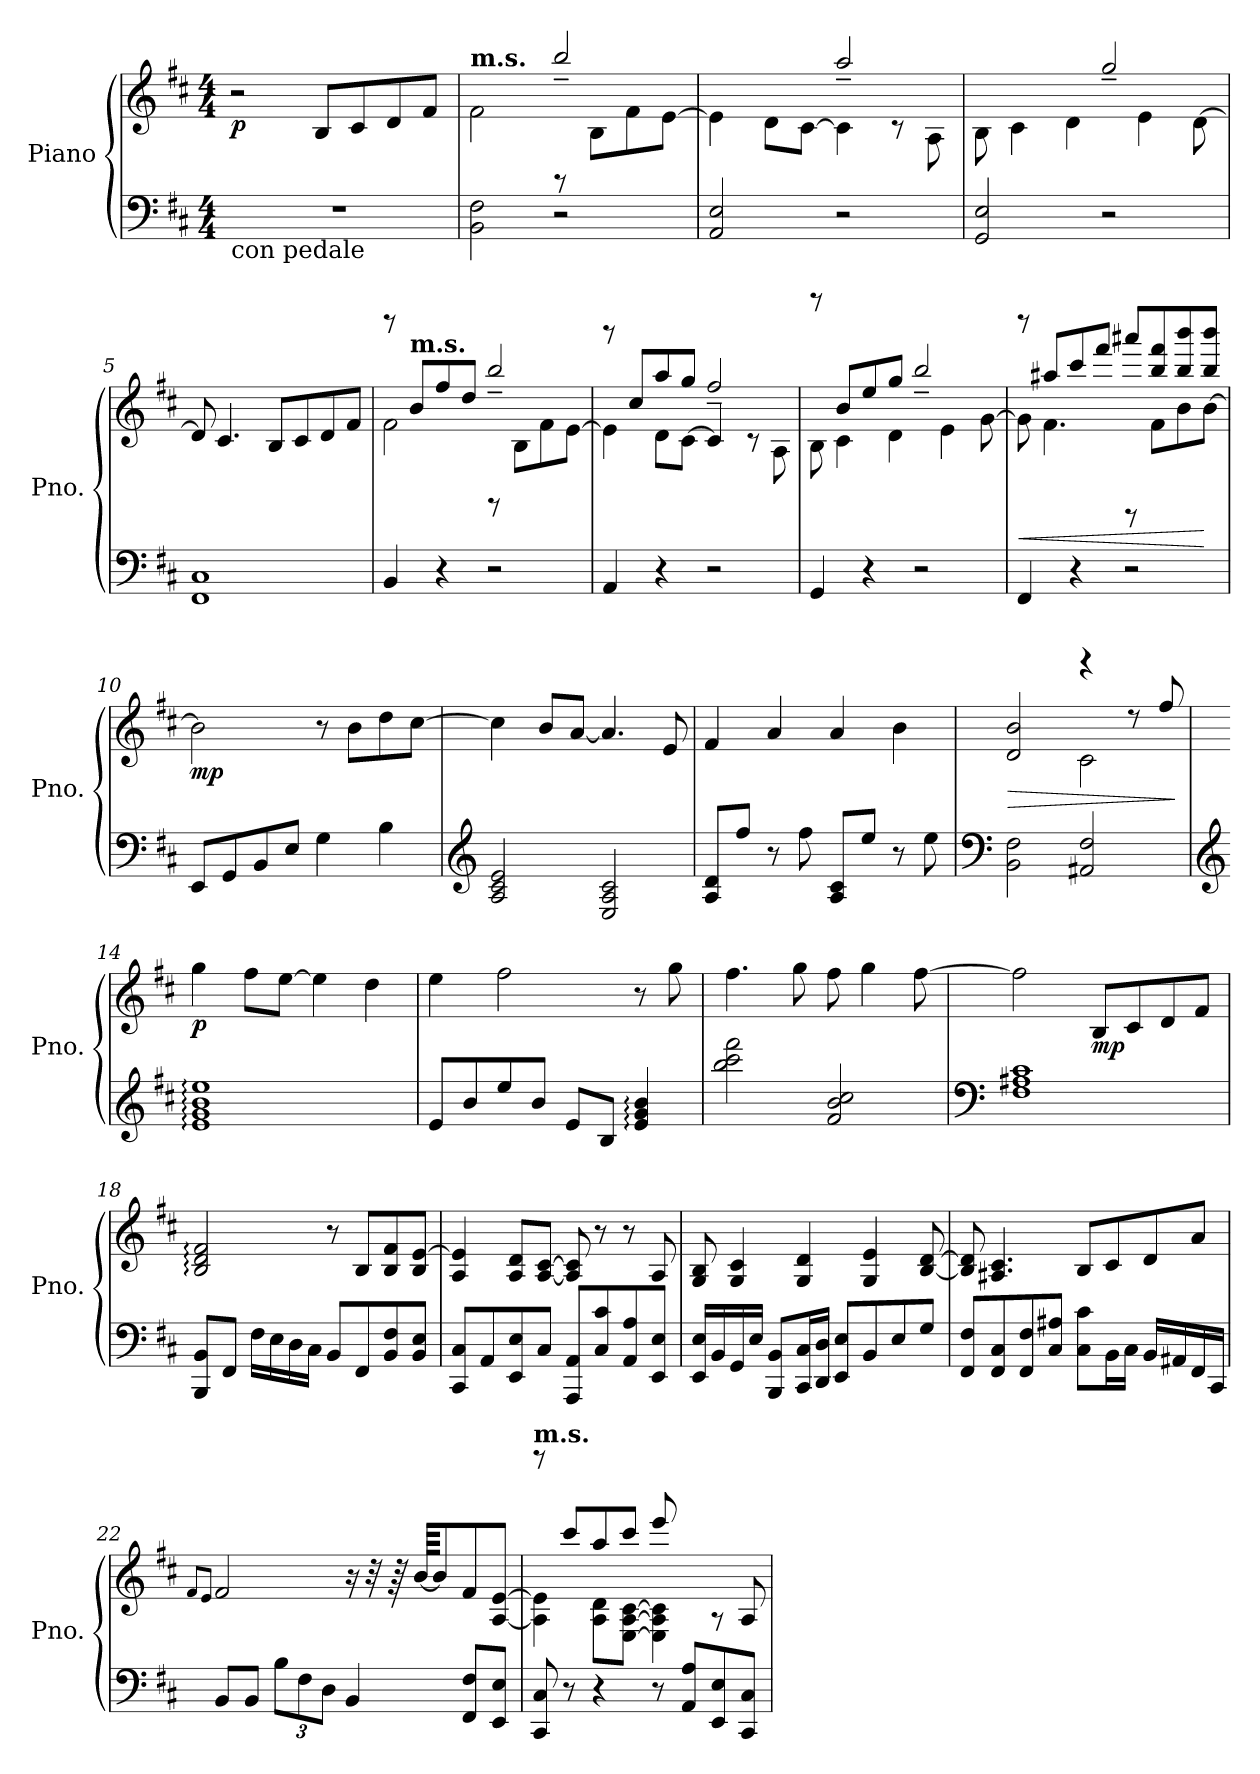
**kern	**kern	**dynam
*part1	*part1	*part1
*staff2	*staff1	*staff1/2
*I"Piano	*	*
*I'Pno.	*	*
*clefF4	*clefG2	*
*k[f#c#]	*k[f#c#]	*
*M4/4	*M4/4	*
*MM88	*MM88	*
=1	=1	=1
!LO:TX:b:t=con pedale	!	!
!	!	!LO:DY:b
1r	2r	p
.	8B/L	.
.	8c#/	.
.	8d/	.
.	8f#/J	.
=2	=2	=2
*	*^	*
!	!LO:TX:a:B:t=m.s.	!	!
2BB\ 2F#\	2f#\	2ryy	.
2r	8rGG	2bb~/	.
.	8B\L	.	.
.	8f#\	.	.
.	[8e\J	.	.
=3	=3	=3	=3
2AA/ 2E/	4e\]	2ryy	.
.	8d\L	.	.
.	[8c#\J	.	.
2r	4c#\]	2aa~/	.
.	8rc	.	.
.	8A\	.	.
=4	=4	=4	=4
2GG/ 2E/	8B\	2ryy	.
.	4c#\	.	.
.	4d\	.	.
2r	.	2gg~/	.
.	4e\	.	.
.	[8d\	.	.
*	*v	*v	*
=5	=5	=5
1FF# 1C#	8d/]	.
.	4.c#/	.
.	8B/L	.
.	8c#/	.
.	8d/	.
.	8f#/J	.
!!LO:LB:g=z
=6	=6	=6
*	*^	*
4BB/	2f#\	8rdddd	.
!	!	!LO:TX:a:B:t=m.s.	!
.	.	8b/L	.
4r	.	8ff#/	.
.	.	8dd/J	.
2r	8rEE	2bb~/	.
.	8B\L	.	.
.	8f#\	.	.
.	[8e\J	.	.
=7	=7	=7	=7
4AA/	4e\]	8rbbb	.
.	.	8cc#/L	.
4r	8d\L	8aa/	.
.	[8c#\J	8gg/J	.
2r	4c#/]	2ff#~/	.
.	8rc	.	.
.	8A\	.	.
=8	=8	=8	=8
4GG/	8B\	8raaaa	.
.	4c#\	8b/L	.
4r	.	8ee/	.
.	4d\	8gg/J	.
2r	.	2bb~/	.
.	4e\	.	.
.	[8g\	.	.
=9	=9	=9	=9
!	!	!	!LO:HP:b
4FF#/	8g\]	8rdddd	<
.	4.f#\	8aa#X/L	.
4r	.	8ccc#/	.
.	.	8fff#/J	.
2r	8rCC	8aaa#X/L	.
.	8f#\L	8bb/ 8fff#/	.
.	8b\	8bb/ 8bbb/	.
.	[8b\J	8bb/ 8bbb/J	[
!!LO:LB:g=z
=10	=10	=10	=10
!	!	!	!LO:DY:b
*	*v	*v	*
8EE/L	2b\]	mp
8GG/	.	.
8BB/	.	.
8E/J	.	.
4G\	8r	.
.	8b\L	.
4B\	8dd\	.
.	[8cc#\J	.
=11	=11	=11
*clefG2	*	*
2A/ 2c#/ 2e/	4cc#\]	.
.	8b/L	.
.	[8a/J	.
2E/ 2A/ 2c#/	4.a/]	.
.	8e/	.
=12	=12	=12
8A/ 8d/L	4f#/	.
8ff#/J	.	.
8r	4a/	.
8ff#\	.	.
8A/ 8c#/L	4a/	.
8ee/J	.	.
8r	4b\	.
8ee\	.	.
=13	=13	=13
*clefF4	*	*
!	!	!LO:HP:b
*	*^	*
2BB\ 2F#\	2d/ 2b/	2ryy	>
2AA#X/ 2F#/	2c#\	4rggg	.
.	.	8rdd	.
.	.	8ff#/	.
*	*v	*v	*
.	.	]
=14	=14	=14
*clefG2	*	*
!	!	!LO:DY:b
1e: 1g: 1b: 1ee:	4gg\	p
.	8ff#\L	.
.	[8ee\J	.
.	4ee\]	.
.	4dd\	.
!!LO:LB:g=z
=15	=15	=15
8e/L	4ee\	.
8b/	.	.
8ee/	2ff#\	.
8b/J	.	.
8e/L	.	.
8B/J	.	.
4e/: 4g/: 4b/:	8r	.
.	8gg\	.
=16	=16	=16
2bb\ 2ccc#\ 2fff#\	4.ff#\	.
.	8gg\	.
2f#/ 2b/ 2cc#/	8ff#\	.
.	4gg\	.
.	[8ff#\	.
=17	=17	=17
*clefF4	*	*
1F# 1A#X 1c#	2ff#\]	.
!	!	!LO:DY:b
.	8B/L	mp
.	8c#/	.
.	8d/	.
.	8f#/J	.
=18	=18	=18
8BBB/ 8BB/L	2B/: 2d/: 2f#/:	.
8FF#/J	.	.
16F#\LL	.	.
16E\	.	.
16D\	.	.
16C#\JJ	.	.
8BB/L	8r	.
8FF#/	8B/L	.
8BB/ 8F#/	8B/ 8f#/	.
8BB/ 8E/J	8B/ [8e/J	.
!!LO:LB:g=z
=19	=19	=19
8CC#/ 8C#/L	4A/ 4e/]	.
8AA/	.	.
8EE/ 8E/	8A/ 8d/L	.
8C#/J	[8A/ [8c#/J	.
8AAA/ 8AA/L	8A/] 8c#/]	.
8C#/ 8c#/	8r	.
8AA/ 8A/	8r	.
8EE/ 8E/J	8A/	.
=20	=20	=20
16EE/ 16E/LL	8G/ 8B/	.
16BB/	.	.
16GG/	4G/ 4c#/	.
16E/JJ	.	.
8BBB/ 8BB/L	.	.
16CC#/ 16C#/L	4G/ 4d/	.
16DD/ 16D/JJ	.	.
8EE/ 8E/L	.	.
8BB/	4G/ 4e/	.
8E/	.	.
8G/J	[8B/ [8d/	.
=21	=21	=21
8FF#/ 8F#/L	8B/] 8d/]	.
8FF#/ 8C#/	4.A#X/ 4.c#/	.
8FF#/ 8F#/	.	.
8C#/ 8A#X/J	.	.
8C#\ 8c#\L	8B/L	.
16BB\L	8c#/	.
16C#\JJ	.	.
16BB/LL	8d/	.
16AA#X/	.	.
16FF#/	8a/J	.
16CC#/JJ	.	.
!!LO:PB:g=z
=22	=22	=22
.	8qf#/L	.
.	8qe/J	.
8BB/L	2f#/	.
8BB/J	.	.
*Xbrackettup	*	*
12B\L	.	.
12F#\	.	.
12D\J	.	.
4BB/	16r	.
.	32r	.
.	64r	.
.	[64b/KKKL	.
.	8b/]	.
8FF#/ 8F#/L	8f#/	.
8EE/ 8E/J	[8A/ [8e/J	.
=23	=23	=23
*	*^	*
!	!LO:TX:a:B:t=m.s.	!	!
8CC#/ 8C#/	4A\] 4e\]	8rccccc	.
8r	.	8ccc#/L	.
4r	8A\ 8d\L	8aa/	.
.	[8E\ [8A\ [8c#\J	8ccc#/J	.
8r	4E\] 4A\] 4c#\]	8eee/	.
8AA/ 8A/L	.	4.ryy	.
8EE/ 8E/	8rA	.	.
8CC#/ 8C#/J	8A/	.	.
*	*v	*v	*
=	=	=
*-	*-	*-
